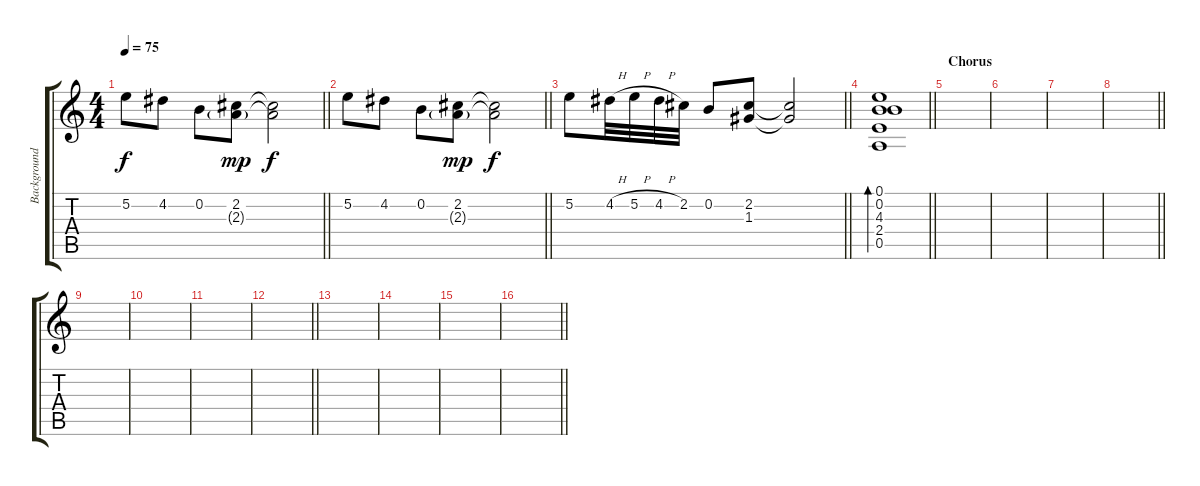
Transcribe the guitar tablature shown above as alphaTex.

\track ("Background Guitar" "Background") {instrument acousticguitarsteel}
\staff {score tabs}
\tuning (E4 B3 G3 D3 A2 E2) {hide}
\ts (4 4)
\tempo 75
\clef g2
\barLineRight lightlight
\ks c
5.2.8{dy f} 4.2.8 0.2.8 (2.2 2.3{g}).8{dy mp} (2.2{t} 2.3{t}).2{dy f} |
\barLineRight lightlight
5.2.8 4.2.8 0.2.8 (2.2 2.3{g}).8{dy mp} (2.2{t} 2.3{t}).2{dy f} |
\barLineRight lightlight
5.2.8 4.2{h}.32 5.2{h}.32 4.2{h}.32 2.2.32 0.2.8 (2.2 1.3).8 (2.2{t} 1.3{t}).2 |
\barLineRight lightlight
(0.1 0.2 4.3 2.4 0.5).1{bd 240} |
\section ("" "Chorus")
|
|
|
\barLineRight lightlight
|
|
|
|
\barLineRight lightlight
|
|
|
|
\barLineRight lightlight
